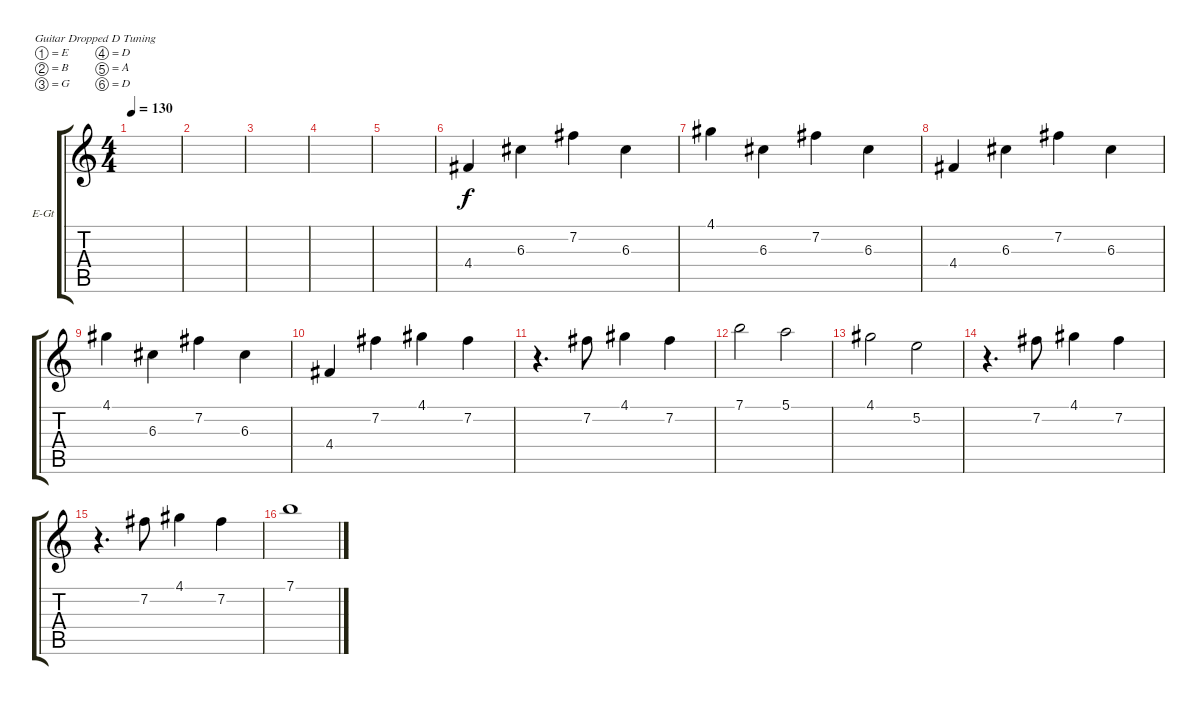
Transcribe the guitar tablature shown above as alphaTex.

\defaultSystemsLayout 4
\bracketExtendMode groupsimilarinstruments
\firstSystemTrackNameOrientation horizontal
\otherSystemsTrackNameOrientation horizontal
\track ("Electric Guitar" "E-Gt") {instrument electricguitarclean}
\staff {score tabs}
\tuning (E4 B3 G3 D3 A2 D2)
\ts (4 4)
\tempo 130
\clef g2
\ks c
|
|
|
|
|
4.4.4 6.3.4 7.2.4 6.3.4 |
4.1.4 6.3.4 7.2.4 6.3.4 |
4.4.4 6.3.4 7.2.4 6.3.4 |
4.1.4 6.3.4 7.2.4 6.3.4 |
4.4.4 7.2.4 4.1.4 7.2.4 |
r.4{d} 7.2.8 4.1.4 7.2.4 |
7.1.2 5.1.2 |
4.1.2 5.2.2 |
r.4{d} 7.2.8 4.1.4 7.2.4 |
r.4{d} 7.2.8 4.1.4 7.2.4 |
7.1.1
